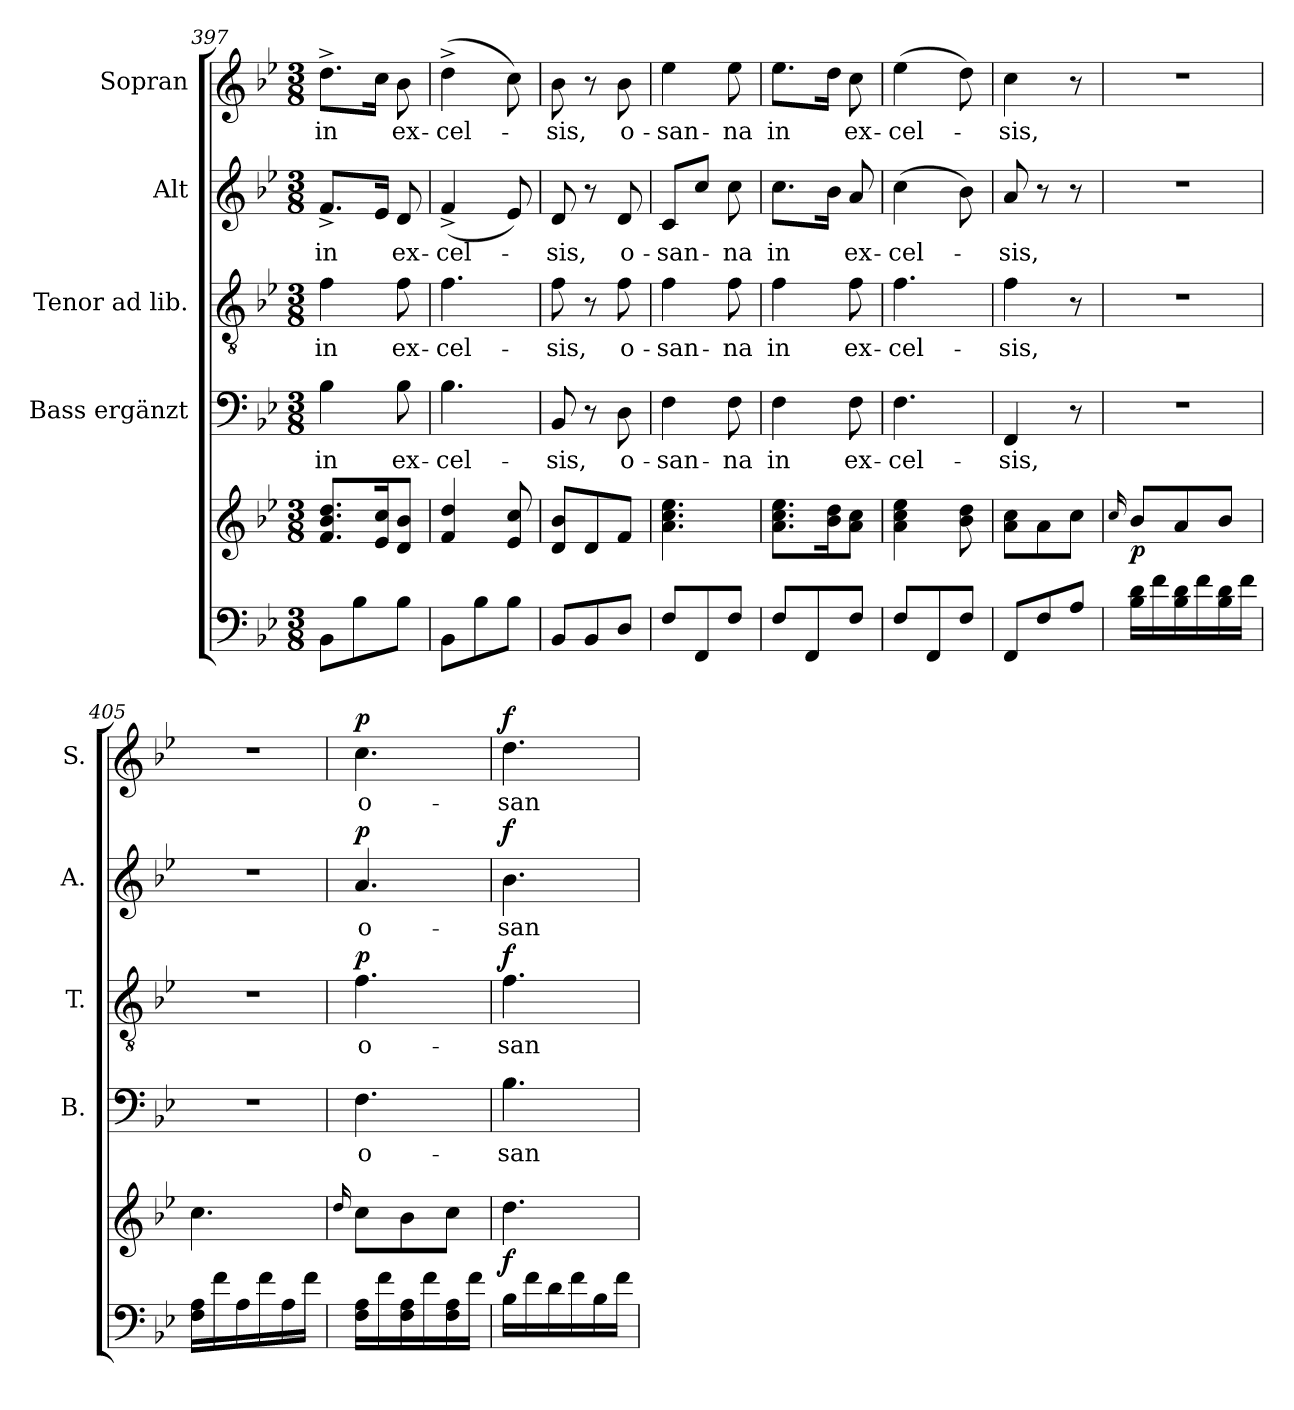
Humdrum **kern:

**kern	**kern	**dynam	**kern	**text	**kern	**text	**dynam	**kern	**text	**dynam	**kern	**text	**dynam
*part5	*part5	*part5	*part4	*part4	*part3	*part3	*part3	*part2	*part2	*part2	*part1	*part1	*part1
*staff6	*staff5	*staff5/6	*staff4	*staff4	*staff3	*staff3	*staff3	*staff2	*staff2	*staff2	*staff1	*staff1	*staff1
*	*	*	*I"Bass ergänzt	*	*I"Tenor ad lib.	*	*	*I"Alt	*	*	*I"Sopran	*	*
*	*	*	*I'B.	*	*I'T.	*	*	*I'A.	*	*	*I'S.	*	*
*clefF4	*clefG2	*	*clefF4	*	*clefGv2	*	*	*clefG2	*	*	*clefG2	*	*
*k[b-e-]	*k[b-e-]	*	*k[b-e-]	*	*k[b-e-]	*	*	*k[b-e-]	*	*	*k[b-e-]	*	*
*B-:	*B-:	*	*B-:	*	*B-:	*	*	*B-:	*	*	*B-:	*	*
*M3/8	*M3/8	*	*M3/8	*	*M3/8	*	*	*M3/8	*	*	*M3/8	*	*
=397	=397	=397	=397	=397	=397	=397	=397	=397	=397	=397	=397	=397	=397
!	!	!	!	!LO:LY:b	!	!LO:LY:b	!	!	!LO:LY:b	!	!	!LO:LY:b	!
8BB-\L	8.f/ 8.b-/ 8.dd/L	.	4B-\	in	4f\	in	.	8.f^>/L	in	.	8.dd^>\L	in	.
8B-\	.	.	.	.	.	.	.	.	.	.	.	.	.
.	16e-/ 16cc/k	.	.	.	.	.	.	16e-/Jk	.	.	16cc\Jk	.	.
!	!	!	!	!LO:LY:b	!	!LO:LY:b	!	!	!LO:LY:b	!	!	!LO:LY:b	!
8B-\J	8d/ 8b-/J	.	8B-\	ex-	8f\	ex-	.	8d/	ex-	.	8b-\	ex-	.
=398	=398	=398	=398	=398	=398	=398	=398	=398	=398	=398	=398	=398	=398
!	!	!	!	!LO:LY:b	!	!LO:LY:b	!	!	!LO:LY:b	!	!	!LO:LY:b	!
8BB-\L	4f/ 4dd/	.	4.B-\	-cel-	4.f\	-cel-	.	(<4f^>/	-cel-	.	(>4dd^>\	-cel-	.
8B-\	.	.	.	.	.	.	.	.	.	.	.	.	.
8B-\J	8e-/ 8cc/	.	.	.	.	.	.	8e-/)	.	.	8cc\)	.	.
=399	=399	=399	=399	=399	=399	=399	=399	=399	=399	=399	=399	=399	=399
!	!	!	!	!LO:LY:b	!	!LO:LY:b	!	!	!LO:LY:b	!	!	!LO:LY:b	!
8BB-/L	8d/ 8b-/L	.	8BB-/	-sis,	8f\	-sis,	.	8d/	-sis,	.	8b-\	-sis,	.
8BB-/	8d/	.	8r	.	8r	.	.	8r	.	.	8r	.	.
!	!	!	!	!LO:LY:b	!	!LO:LY:b	!	!	!LO:LY:b	!	!	!LO:LY:b	!
8D/J	8f/J	.	8D\	o-	8f\	o-	.	8d/	o-	.	8b-\	o-	.
!!LO:PB:g=z
=400	=400	=400	=400	=400	=400	=400	=400	=400	=400	=400	=400	=400	=400
!	!	!	!	!LO:LY:b	!	!LO:LY:b	!	!	!LO:LY:b	!	!	!LO:LY:b	!
8F/L	4.a\ 4.cc\ 4.ee-\	.	4F\	-san-	4f\	-san-	.	8c/L	-san-	.	4ee-\	-san-	.
8FF/	.	.	.	.	.	.	.	8cc/J	.	.	.	.	.
!	!	!	!	!LO:LY:b	!	!LO:LY:b	!	!	!LO:LY:b	!	!	!LO:LY:b	!
8F/J	.	.	8F\	-na	8f\	-na	.	8cc\	-na	.	8ee-\	-na	.
=401	=401	=401	=401	=401	=401	=401	=401	=401	=401	=401	=401	=401	=401
!	!	!	!	!LO:LY:b	!	!LO:LY:b	!	!	!LO:LY:b	!	!	!LO:LY:b	!
8F/L	8.a\ 8.cc\ 8.ee-\L	.	4F\	in	4f\	in	.	8.cc\L	in	.	8.ee-\L	in	.
8FF/	.	.	.	.	.	.	.	.	.	.	.	.	.
.	16b-\ 16dd\k	.	.	.	.	.	.	16b-\Jk	.	.	16dd\Jk	.	.
!	!	!	!	!LO:LY:b	!	!LO:LY:b	!	!	!LO:LY:b	!	!	!LO:LY:b	!
8F/J	8a\ 8cc\J	.	8F\	ex-	8f\	ex-	.	8a/	ex-	.	8cc\	ex-	.
=402	=402	=402	=402	=402	=402	=402	=402	=402	=402	=402	=402	=402	=402
!	!	!	!	!LO:LY:b	!	!LO:LY:b	!	!	!LO:LY:b	!	!	!LO:LY:b	!
8F/L	4a\ 4cc\ 4ee-\	.	4.F\	-cel-	4.f\	-cel-	.	(>4cc\	-cel-	.	(>4ee-\	-cel-	.
8FF/	.	.	.	.	.	.	.	.	.	.	.	.	.
8F/J	8b-\ 8dd\	.	.	.	.	.	.	8b-\)	.	.	8dd\)	.	.
=403	=403	=403	=403	=403	=403	=403	=403	=403	=403	=403	=403	=403	=403
!	!	!	!	!LO:LY:b	!	!LO:LY:b	!	!	!LO:LY:b	!	!	!LO:LY:b	!
8FF/L	8a\ 8cc\L	.	4FF/	-sis,	4f\	-sis,	.	8a/	-sis,	.	4cc\	-sis,	.
8F/	8a\	.	.	.	.	.	.	8r	.	.	.	.	.
8A/J	8cc\J	.	8r	.	8r	.	.	8r	.	.	8r	.	.
=404	=404	=404	=404	=404	=404	=404	=404	=404	=404	=404	=404	=404	=404
.	16qqcc/	.	.	.	.	.	.	.	.	.	.	.	.
!	!	!LO:DY:b	!	!	!	!	!	!	!	!	!	!	!
16B-\ 16d\LL	8b-/L	p	4.r	.	4.r	.	.	4.r	.	.	4.r	.	.
16f\	.	.	.	.	.	.	.	.	.	.	.	.	.
16B-\ 16d\	8a/	.	.	.	.	.	.	.	.	.	.	.	.
16f\	.	.	.	.	.	.	.	.	.	.	.	.	.
16B-\ 16d\	8b-/J	.	.	.	.	.	.	.	.	.	.	.	.
16f\JJ	.	.	.	.	.	.	.	.	.	.	.	.	.
=405	=405	=405	=405	=405	=405	=405	=405	=405	=405	=405	=405	=405	=405
16F\ 16A\LL	4.cc\	.	4.r	.	4.r	.	.	4.r	.	.	4.r	.	.
16f\	.	.	.	.	.	.	.	.	.	.	.	.	.
16A\	.	.	.	.	.	.	.	.	.	.	.	.	.
16f\	.	.	.	.	.	.	.	.	.	.	.	.	.
16A\	.	.	.	.	.	.	.	.	.	.	.	.	.
16f\JJ	.	.	.	.	.	.	.	.	.	.	.	.	.
=406	=406	=406	=406	=406	=406	=406	=406	=406	=406	=406	=406	=406	=406
.	16qqdd/	.	.	.	.	.	.	.	.	.	.	.	.
!	!	!	!	!LO:LY:b	!	!LO:LY:b	!LO:DY:a	!	!LO:LY:b	!LO:DY:a	!	!LO:LY:b	!LO:DY:a
16F\ 16A\LL	8cc\L	.	4.F\	o-	4.f\	o-	p	4.a/	o-	p	4.cc\	o-	p
16f\	.	.	.	.	.	.	.	.	.	.	.	.	.
16F\ 16A\	8b-\	.	.	.	.	.	.	.	.	.	.	.	.
16f\	.	.	.	.	.	.	.	.	.	.	.	.	.
16F\ 16A\	8cc\J	.	.	.	.	.	.	.	.	.	.	.	.
16f\JJ	.	.	.	.	.	.	.	.	.	.	.	.	.
=407	=407	=407	=407	=407	=407	=407	=407	=407	=407	=407	=407	=407	=407
!	!	!LO:DY:b	!	!LO:LY:b	!	!LO:LY:b	!LO:DY:a	!	!LO:LY:b	!LO:DY:a	!	!LO:LY:b	!LO:DY:a
16B-\LL	4.dd\	f	4.B-\	-san-	4.f\	-san-	f	4.b-\	-san-	f	4.dd\	-san-	f
16f\	.	.	.	.	.	.	.	.	.	.	.	.	.
16d\	.	.	.	.	.	.	.	.	.	.	.	.	.
16f\	.	.	.	.	.	.	.	.	.	.	.	.	.
16B-\	.	.	.	.	.	.	.	.	.	.	.	.	.
16f\JJ	.	.	.	.	.	.	.	.	.	.	.	.	.
=	=	=	=	=	=	=	=	=	=	=	=	=	=
*-	*-	*-	*-	*-	*-	*-	*-	*-	*-	*-	*-	*-	*-
